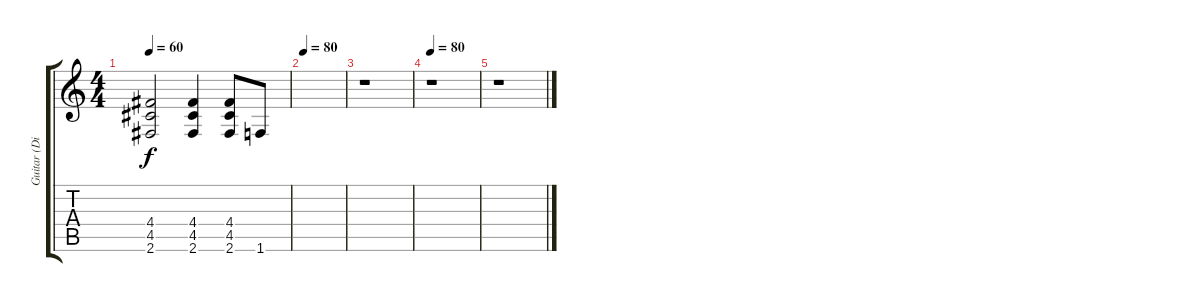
\track ("Guitar (Distortion)" "Guitar (Di") {instrument distortionguitar}
\staff {score tabs}
\tuning (E4 B3 G3 D3 A2 E2) {hide}
\ts (4 4)
\tempo 60
\clef g2
\ks c
(4.4 4.5 2.6).2{dy f} (4.4 4.5 2.6).4 (4.4 4.5 2.6).8 1.6.8 |
\tempo 80
|
r.1 |
\tempo 80
r.1 |
r.1
